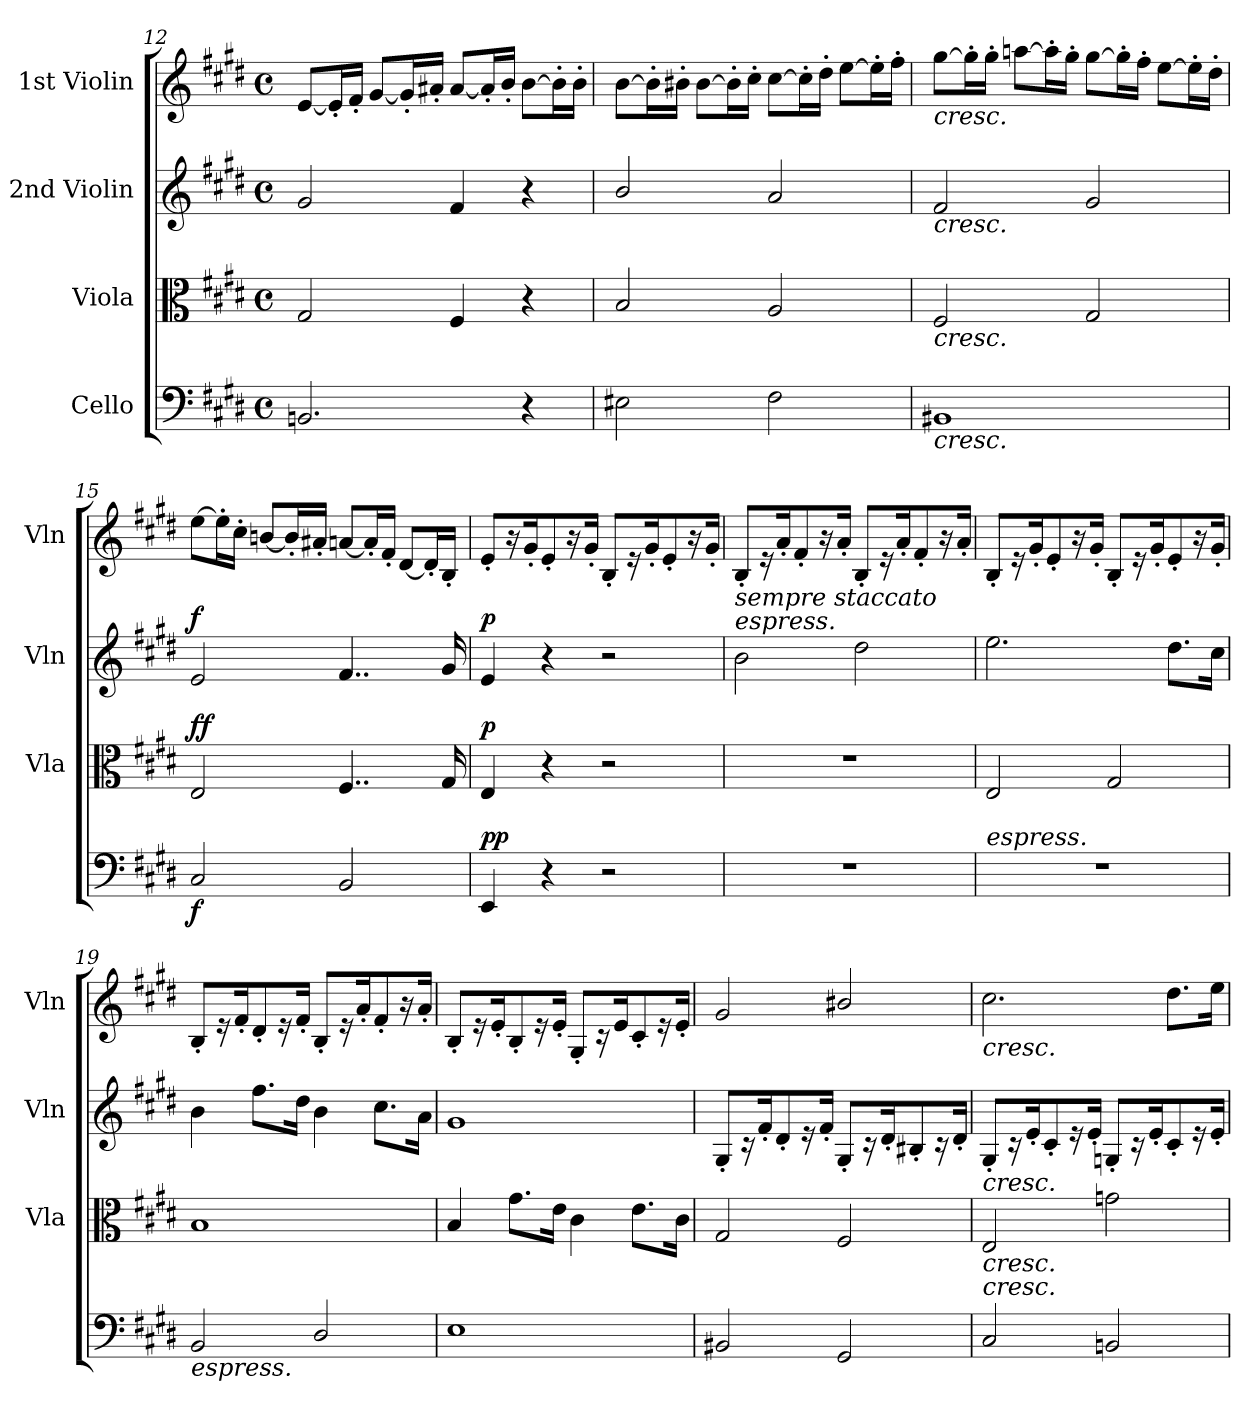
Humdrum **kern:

**kern	**dynam	**kern	**dynam	**kern	**dynam	**kern
*part4	*part4	*part3	*part3	*part2	*part2	*part1
*staff4	*staff4	*staff3	*staff3	*staff2	*staff2	*staff1
*I"Cello	*	*I"Viola	*	*I"2nd Violin	*	*I"1st Violin
*	*	*I'Vla	*	*I'Vln	*	*I'Vln
*clefF4	*	*clefC3	*	*clefG2	*	*clefG2
*k[f#c#g#d#]	*	*k[f#c#g#d#]	*	*k[f#c#g#d#]	*	*k[f#c#g#d#]
*M4/4	*	*M4/4	*	*M4/4	*	*M4/4
*met(c)	*	*met(c)	*	*met(c)	*	*met(c)
=12	=12	=12	=12	=12	=12	=12
2.BBn/	.	2G#/	.	2g#/	.	[8e/L
.	.	.	.	.	.	16e'/L]
.	.	.	.	.	.	16f#'/JJ
.	.	.	.	.	.	[8g#/L
.	.	.	.	.	.	16g#'/L]
.	.	.	.	.	.	16a#X'/JJ
.	.	4F#/	.	4f#/	.	[8a#/L
.	.	.	.	.	.	16a#'/L]
.	.	.	.	.	.	16b'/JJ
4r	.	4r	.	4r	.	[8b\L
.	.	.	.	.	.	16b'\L]
.	.	.	.	.	.	16b'\JJ
!!LO:PB:g=z
=13	=13	=13	=13	=13	=13	=13
2E#X\	.	2B/	.	2b/	.	[8b\L
.	.	.	.	.	.	16b'\L]
.	.	.	.	.	.	16b#X'\JJ
.	.	.	.	.	.	[8b#\L
.	.	.	.	.	.	16b#'\L]
.	.	.	.	.	.	16cc#'\JJ
2F#\	.	2A/	.	2a/	.	[8cc#\L
.	.	.	.	.	.	16cc#'\L]
.	.	.	.	.	.	16dd#'\JJ
.	.	.	.	.	.	[8ee\L
.	.	.	.	.	.	16ee'\L]
.	.	.	.	.	.	16ff#'\JJ
=14	=14	=14	=14	=14	=14	=14
!	!	!	!	!	!	!LO:TX:b:i:t=cresc.
!	!	!	!	!LO:TX:b:i:t=cresc.	!	!
!	!	!LO:TX:b:i:t=cresc.	!	!	!	!
!LO:TX:b:i:t=cresc.	!	!	!	!	!	!
1BB#X	.	2F#/	.	2f#/	.	[8gg#\L
.	.	.	.	.	.	16gg#'\L]
.	.	.	.	.	.	16gg#'\JJ
.	.	.	.	.	.	[8aan\L
.	.	.	.	.	.	16aa'\L]
.	.	.	.	.	.	16gg#'\JJ
.	.	2G#/	.	2g#/	.	[8gg#\L
.	.	.	.	.	.	16gg#'\L]
.	.	.	.	.	.	16ff#'\JJ
.	.	.	.	.	.	[8ee\L
.	.	.	.	.	.	16ee'\L]
.	.	.	.	.	.	16dd#'\JJ
!!LO:LB:g=z
=15	=15	=15	=15	=15	=15	=15
!	!LO:DY:b	!	!LO:DY:b	!	!	!
!	!	!	!LO:DY:n=1:a	!	!LO:DY:a	!
2C#/	f	2E/	f f	2e/	f	[8ee\L
.	.	.	.	.	.	16ee'\L]
.	.	.	.	.	.	16cc#'\JJ
.	.	.	.	.	.	[8bn/L
.	.	.	.	.	.	16b'/L]
.	.	.	.	.	.	16a#X'/JJ
2BB/	.	4..F#/	.	4..f#/	.	[8an/L
.	.	.	.	.	.	16a'/L]
.	.	.	.	.	.	16f#'/JJ
.	.	.	.	.	.	[8d#/L
.	.	.	.	.	.	16d#'/L]
.	.	16G#/	.	16g#/	.	16B'/JJ
!!LO:LB:g=z
=16	=16	=16	=16	=16	=16	=16
!	!LO:DY:b	!	!	!	!	!
!	!LO:DY:n=1:a	!	!LO:DY:a	!	!LO:DY:a	!
4EE/	p p	4E/	p	4e/	p	8e'/L
.	.	.	.	.	.	16r
.	.	.	.	.	.	16g#'/K
4r	.	4r	.	4r	.	8e'/
.	.	.	.	.	.	16r
.	.	.	.	.	.	16g#'/Jk
2r	.	2r	.	2r	.	8B'/L
.	.	.	.	.	.	16r
.	.	.	.	.	.	16g#'/K
.	.	.	.	.	.	8e'/
.	.	.	.	.	.	16r
.	.	.	.	.	.	16g#'/Jk
=17	=17	=17	=17	=17	=17	=17
!	!	!	!	!	!	!LO:TX:b:i:t=sempre staccato
!	!	!	!	!LO:TX:a:i:t=espress.	!	!
1r	.	1r	.	2b\	.	8B'/L
.	.	.	.	.	.	16r
.	.	.	.	.	.	16a'/K
.	.	.	.	.	.	8f#'/
.	.	.	.	.	.	16r
.	.	.	.	.	.	16a'/Jk
.	.	.	.	2dd#\	.	8B'/L
.	.	.	.	.	.	16r
.	.	.	.	.	.	16a'/K
.	.	.	.	.	.	8f#'/
.	.	.	.	.	.	16r
.	.	.	.	.	.	16a'/Jk
=18	=18	=18	=18	=18	=18	=18
!LO:TX:a:i:t=espress.	!	!	!	!	!	!
1r	.	2E/	.	2.ee\	.	8B'/L
.	.	.	.	.	.	16r
.	.	.	.	.	.	16g#'/K
.	.	.	.	.	.	8e'/
.	.	.	.	.	.	16r
.	.	.	.	.	.	16g#'/Jk
.	.	2G#/	.	.	.	8B'/L
.	.	.	.	.	.	16r
.	.	.	.	.	.	16g#'/K
.	.	.	.	8.dd#\L	.	8e'/
.	.	.	.	.	.	16r
.	.	.	.	16cc#\Jk	.	16g#'/Jk
!!LO:PB:g=z
=19	=19	=19	=19	=19	=19	=19
!LO:TX:b:i:t=espress.	!	!	!	!	!	!
2BB/	.	1B	.	4b\	.	8B'/L
.	.	.	.	.	.	16r
.	.	.	.	.	.	16f#'/K
.	.	.	.	8.ff#\L	.	8d#'/
.	.	.	.	.	.	16r
.	.	.	.	16dd#\Jk	.	16f#'/Jk
2D#/	.	.	.	4b\	.	8B'/L
.	.	.	.	.	.	16r
.	.	.	.	.	.	16a'/K
.	.	.	.	8.cc#\L	.	8f#'/
.	.	.	.	.	.	16r
.	.	.	.	16a\Jk	.	16a'/Jk
=20	=20	=20	=20	=20	=20	=20
1E	.	4B/	.	1g#	.	8B'/L
.	.	.	.	.	.	16r
.	.	.	.	.	.	16e'/K
.	.	8.g#\L	.	.	.	8B'/
.	.	.	.	.	.	16r
.	.	16e\Jk	.	.	.	16e'/Jk
.	.	4c#\	.	.	.	8G#'/L
.	.	.	.	.	.	16r
.	.	.	.	.	.	16e/K
.	.	8.e\L	.	.	.	8c#'/
.	.	.	.	.	.	16r
.	.	16c#\Jk	.	.	.	16e'/Jk
=21	=21	=21	=21	=21	=21	=21
2BB#X/	.	2G#/	.	8G#'/L	.	2g#/
.	.	.	.	16r	.	.
.	.	.	.	16f#'/K	.	.
.	.	.	.	8d#'/	.	.
.	.	.	.	16r	.	.
.	.	.	.	16f#'/Jk	.	.
2GG#/	.	2F#/	.	8G#'/L	.	2b#X/
.	.	.	.	16r	.	.
.	.	.	.	16d#'/K	.	.
.	.	.	.	8B#X'/	.	.
.	.	.	.	16r	.	.
.	.	.	.	16d#'/Jk	.	.
!!LO:LB:g=z
=22	=22	=22	=22	=22	=22	=22
!	!	!	!	!	!	!LO:TX:b:i:t=cresc.
!	!	!	!	!LO:TX:b:i:t=cresc.	!	!
!	!	!LO:TX:b:i:t=cresc.	!	!	!	!
!LO:TX:a:i:t=cresc.	!	!	!	!	!	!
2C#/	.	2E/	.	8G#'/L	.	2.cc#\
.	.	.	.	16r	.	.
.	.	.	.	16e'/K	.	.
.	.	.	.	8c#'/	.	.
.	.	.	.	16r	.	.
.	.	.	.	16e'/Jk	.	.
2BBn/	.	2gn\	.	8Gn'/L	.	.
.	.	.	.	16r	.	.
.	.	.	.	16e'/K	.	.
.	.	.	.	8c#'/	.	8.dd#\L
.	.	.	.	16r	.	.
.	.	.	.	16e'/Jk	.	16ee\Jk
=	=	=	=	=	=	=
*-	*-	*-	*-	*-	*-	*-
